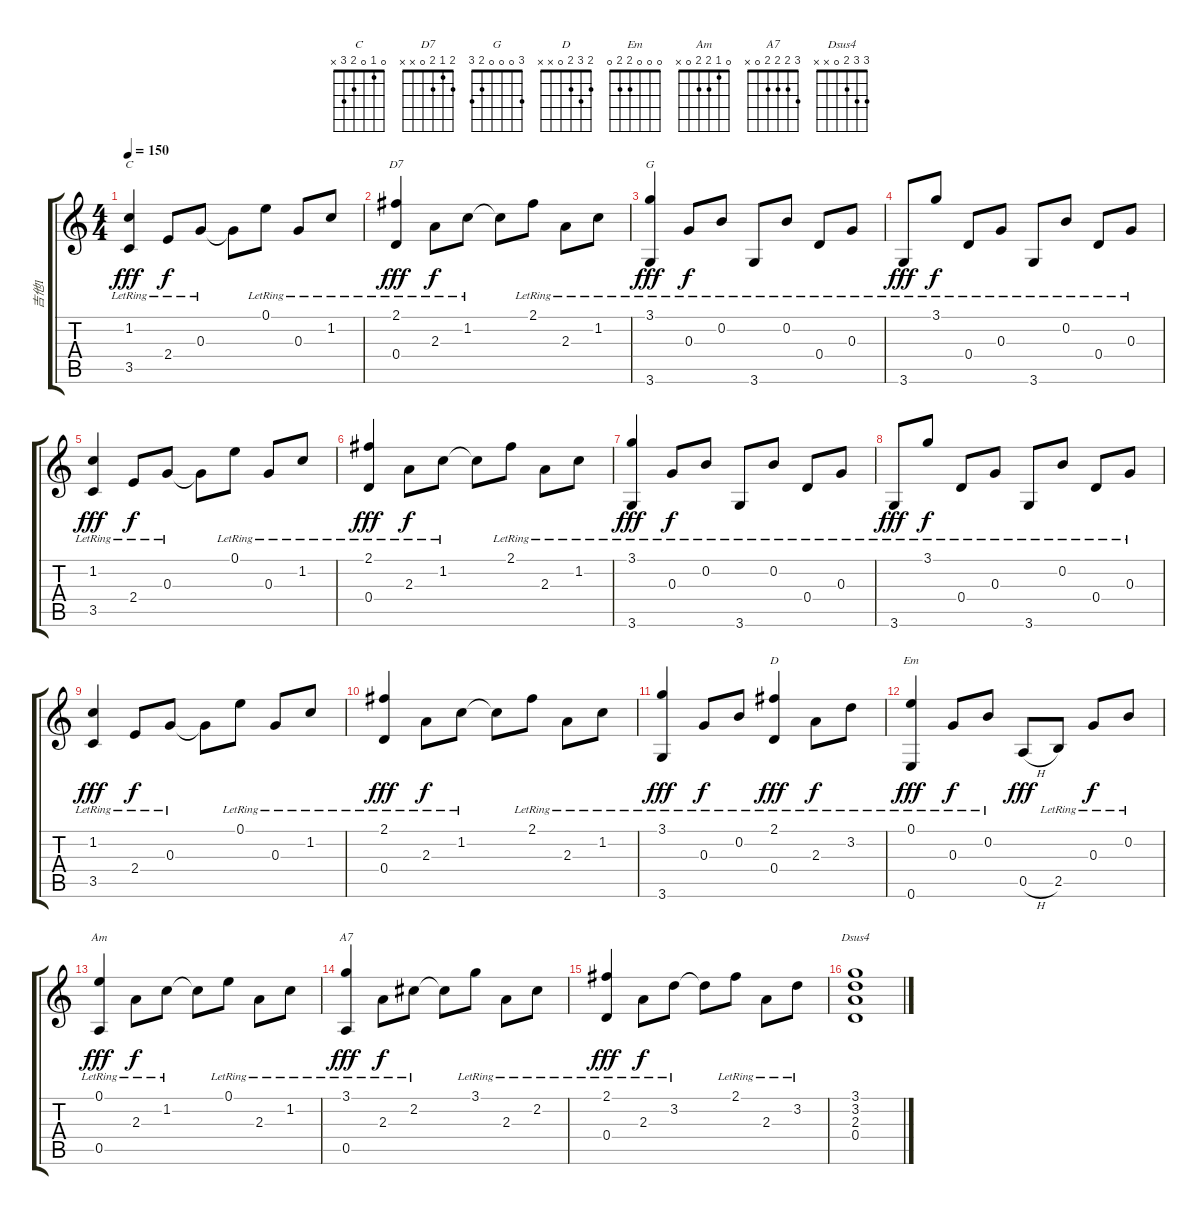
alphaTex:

\track ("吉他1" "吉他1") {instrument acousticguitarsteel}
\staff {score tabs}
\tuning (E4 B3 G3 D3 A2 E2) {hide}
\chord ("C" 0 1 0 2 3 x)
\chord ("D7" 2 1 2 0 x x)
\chord ("G" 3 0 0 0 2 3)
\chord ("D" 2 3 2 0 x x)
\chord ("Em" 0 0 0 2 2 0)
\chord ("Am" 0 1 2 2 0 x)
\chord ("A7" 3 2 2 2 0 x)
\chord ("Dsus4" 3 3 2 0 x x)
\ts (4 4)
\tempo 150
\clef g2
\ks c
(1.2{lr} 3.5{lr}).4{ch "C" dy fff} 2.4{lr}.8{dy f} 0.3{lr}.8 0.3{t}.8 0.1{lr}.8 0.3{lr}.8 1.2{lr}.8 |
(2.1{lr} 0.4{lr}).4{ch "D7" dy fff} 2.3{lr}.8{dy f} 1.2{lr}.8 1.2{t}.8 2.1{lr}.8 2.3{lr}.8 1.2{lr}.8 |
(3.1{lr} 3.6{lr}).4{ch "G" dy fff} 0.3{lr}.8{dy f} 0.2{lr}.8 3.6{lr}.8 0.2{lr}.8 0.4{lr}.8 0.3{lr}.8 |
3.6{lr}.8{dy fff} 3.1{lr}.8{dy f} 0.4{lr}.8 0.3{lr}.8 3.6{lr}.8 0.2{lr}.8 0.4{lr}.8 0.3{lr}.8 |
(1.2{lr} 3.5{lr}).4{dy fff} 2.4{lr}.8{dy f} 0.3{lr}.8 0.3{t}.8 0.1{lr}.8 0.3{lr}.8 1.2{lr}.8 |
(2.1{lr} 0.4{lr}).4{dy fff} 2.3{lr}.8{dy f} 1.2{lr}.8 1.2{t}.8 2.1{lr}.8 2.3{lr}.8 1.2{lr}.8 |
(3.1{lr} 3.6{lr}).4{dy fff} 0.3{lr}.8{dy f} 0.2{lr}.8 3.6{lr}.8 0.2{lr}.8 0.4{lr}.8 0.3{lr}.8 |
3.6{lr}.8{dy fff} 3.1{lr}.8{dy f} 0.4{lr}.8 0.3{lr}.8 3.6{lr}.8 0.2{lr}.8 0.4{lr}.8 0.3{lr}.8 |
(1.2{lr} 3.5{lr}).4{dy fff} 2.4{lr}.8{dy f} 0.3{lr}.8 0.3{t}.8 0.1{lr}.8 0.3{lr}.8 1.2{lr}.8 |
(2.1{lr} 0.4{lr}).4{dy fff} 2.3{lr}.8{dy f} 1.2{lr}.8 1.2{t}.8 2.1{lr}.8 2.3{lr}.8 1.2{lr}.8 |
(3.1{lr} 3.6{lr}).4{dy fff} 0.3{lr}.8{dy f} 0.2{lr}.8 (2.1{lr} 0.4{lr}).4{ch "D" dy fff} 2.3{lr}.8{dy f} 3.2{lr}.8 |
(0.1{lr} 0.6{lr}).4{ch "Em" dy fff} 0.3{lr}.8{dy f} 0.2{lr}.8 0.5{h}.8{dy fff} 2.5{lr}.8 0.3{lr}.8{dy f} 0.2{lr}.8 |
(0.1{lr} 0.5{lr}).4{ch "Am" dy fff} 2.3{lr}.8{dy f} 1.2{lr}.8 1.2{t}.8 0.1{lr}.8 2.3{lr}.8 1.2{lr}.8 |
(3.1{lr} 0.5{lr}).4{ch "A7" dy fff} 2.3{lr}.8{dy f} 2.2{lr}.8 2.2{t}.8 3.1{lr}.8 2.3{lr}.8 2.2{lr}.8 |
(2.1{lr} 0.4{lr}).4{dy fff} 2.3{lr}.8{dy f} 3.2{lr}.8 3.2{t}.8 2.1{lr}.8 2.3{lr}.8 3.2{lr}.8 |
(3.1 3.2 2.3 0.4).1{ch "Dsus4"}
